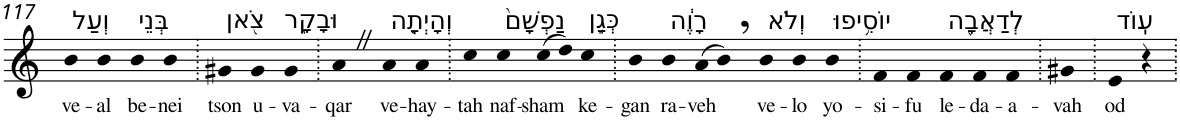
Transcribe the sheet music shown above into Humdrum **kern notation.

**kern	**text
*part1	*part1
*staff1	*staff1
*I"Piano	*
*I'Pno	*
!!LO:PB:g=z
*clefG2	*
*k[]	*
=117	=117
!LO:TX:a:t=וְעַל	!
!	!LO:LY:b
4b	ve-
!	!LO:LY:b
4b	-al
!LO:TX:a:t=בְּנֵי	!
!	!LO:LY:b
4b	be-
!	!LO:LY:b
4b	-nei
=118.	=118.
!LO:TX:a:t=צֹ֖אן	!
!	!LO:LY:b
4g#X	tson
!LO:TX:a:t=וּבָקָ֑ר	!
!	!LO:LY:b
4g#	u-
!	!LO:LY:b
4g#	-va-
=119.	=119.
!	!LO:LY:b
4aZ	-qar
!LO:TX:a:t=וְהָיְתָ֤ה	!
!	!LO:LY:b
4a	ve-
!	!LO:LY:b
4a	-hay-
=120.	=120.
!	!LO:LY:b
4cc	-tah
!LO:TX:a:t=נַפְשָׁם֙	!
!	!LO:LY:b
4cc	naf-
!	!LO:LY:b
(>8cc	-sham
8dd)	.
!LO:TX:a:t=כְּגַ֣ן	!
!	!LO:LY:b
4cc	ke-
=121.	=121.
!	!LO:LY:b
4b	-gan
!LO:TX:a:t=רָוֶ֔ה	!
!	!LO:LY:b
4b	ra-
!	!LO:LY:b
(>8a	-veh
8b,)	.
!LO:TX:a:t=וְלֹא	!
!	!LO:LY:b
4b	ve-
!	!LO:LY:b
4b	-lo
!LO:TX:a:t=יוֹסִ֥יפוּ	!
!	!LO:LY:b
4b	yo-
=122.	=122.
!	!LO:LY:b
4f	-si-
!	!LO:LY:b
4f	-fu
!LO:TX:a:t=לְדַאֲבָ֖ה	!
!	!LO:LY:b
4f	le-
!	!LO:LY:b
4f	-da-
!	!LO:LY:b
4f	-a-
=123.	=123.
!	!LO:LY:b
4g#X	-vah
=124.	=124.
!LO:TX:a:t=עֽוֹד	!
!	!LO:LY:b
4e	od
4r	.
=.	=.
*-	*-
